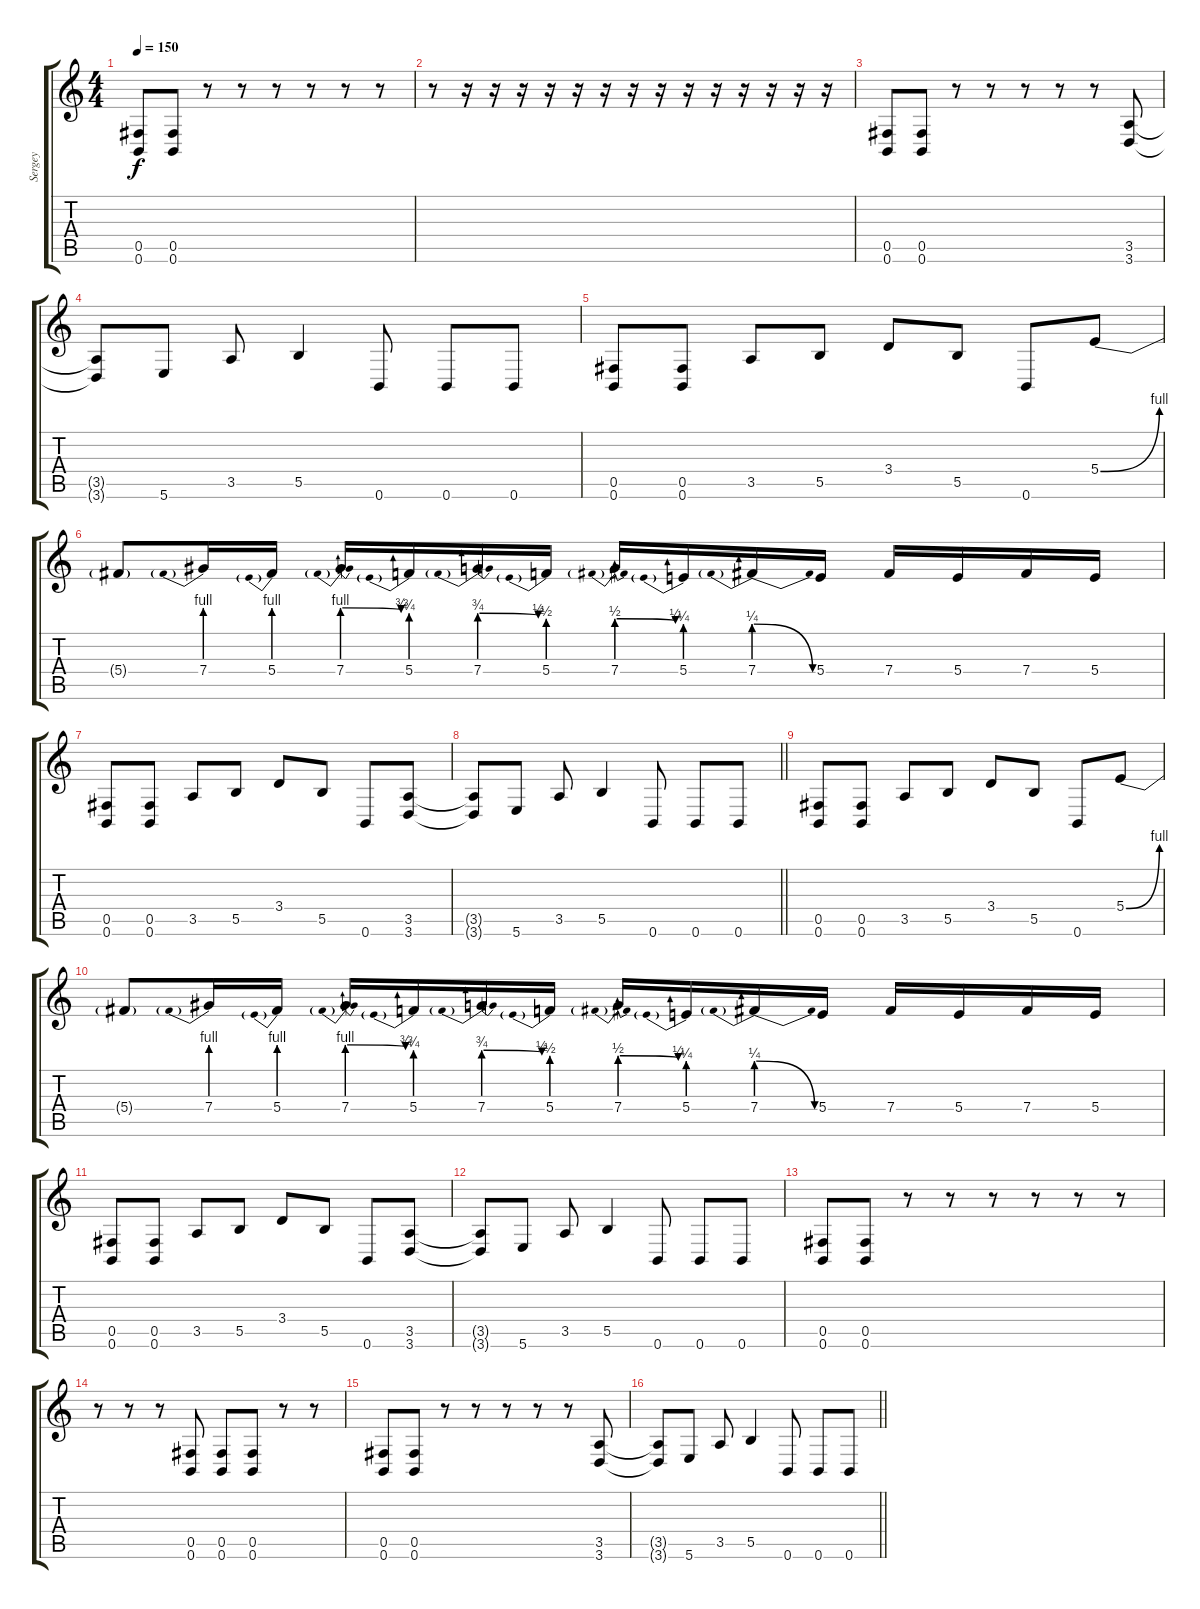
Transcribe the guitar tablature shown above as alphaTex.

\track ("Sergey" "Sergey") {instrument distortionguitar}
\staff {score tabs}
\tuning (Db4 Ab3 E3 B2 Gb2 B1) {hide}
\ts (4 4)
\tempo 150
\clef g2
\ks c
(0.5 0.6).8{dy f} (0.5 0.6).8 r.8 r.8 r.8 r.8 r.8 r.8 |
r.8 r.16 r.16 r.16 r.16 r.16 r.16 r.16 r.16 r.16 r.16 r.16 r.16 r.16 r.16 |
(0.5 0.6).8 (0.5 0.6).8 r.8 r.8 r.8 r.8 r.8 (3.5 3.6).8 |
(3.5{t} 3.6{t}).8 5.6.8 3.5.8 5.5.4 0.6.8 0.6.8 0.6.8 |
(0.5 0.6).8 (0.5 0.6).8 3.5.8 5.5.8 3.4.8 5.5.8 0.6.8 5.4{be (bend 0 0 60 4)}.8 |
5.4{t}.8 7.4{be (prebend 0 4 60 4)}.16 5.4{be (prebend 0 4 60 4)}.16 7.4{be (prebendrelease 0 4 60 3)}.16 5.4{be (prebend 0 3 60 3)}.16 7.4{be (prebendrelease 0 3 60 2)}.16 5.4{be (prebend 0 2 60 2)}.16 7.4{be (prebendrelease 0 2 60 1)}.16 5.4{be (prebend 0 1 60 1)}.16 7.4{be (prebendrelease 0 1 60 0)}.16 5.4.16 7.4.16 5.4.16 7.4.16 5.4.16 |
(0.5 0.6).8 (0.5 0.6).8 3.5.8 5.5.8 3.4.8 5.5.8 0.6.8 (3.5 3.6).8 |
\barLineRight lightlight
(3.5{t} 3.6{t}).8 5.6.8 3.5.8 5.5.4 0.6.8 0.6.8 0.6.8 |
(0.5 0.6).8 (0.5 0.6).8 3.5.8 5.5.8 3.4.8 5.5.8 0.6.8 5.4{be (bend 0 0 60 4)}.8 |
5.4{t}.8 7.4{be (prebend 0 4 60 4)}.16 5.4{be (prebend 0 4 60 4)}.16 7.4{be (prebendrelease 0 4 60 3)}.16 5.4{be (prebend 0 3 60 3)}.16 7.4{be (prebendrelease 0 3 60 2)}.16 5.4{be (prebend 0 2 60 2)}.16 7.4{be (prebendrelease 0 2 60 1)}.16 5.4{be (prebend 0 1 60 1)}.16 7.4{be (prebendrelease 0 1 60 0)}.16 5.4.16 7.4.16 5.4.16 7.4.16 5.4.16 |
(0.5 0.6).8 (0.5 0.6).8 3.5.8 5.5.8 3.4.8 5.5.8 0.6.8 (3.5 3.6).8 |
(3.5{t} 3.6{t}).8 5.6.8 3.5.8 5.5.4 0.6.8 0.6.8 0.6.8 |
(0.5 0.6).8 (0.5 0.6).8 r.8 r.8 r.8 r.8 r.8 r.8 |
r.8 r.8 r.8 (0.5 0.6).8 (0.5 0.6).8 (0.5 0.6).8 r.8 r.8 |
(0.5 0.6).8 (0.5 0.6).8 r.8 r.8 r.8 r.8 r.8 (3.5 3.6).8 |
\barLineRight lightlight
(3.5{t} 3.6{t}).8 5.6.8 3.5.8 5.5.4 0.6.8 0.6.8 0.6.8
